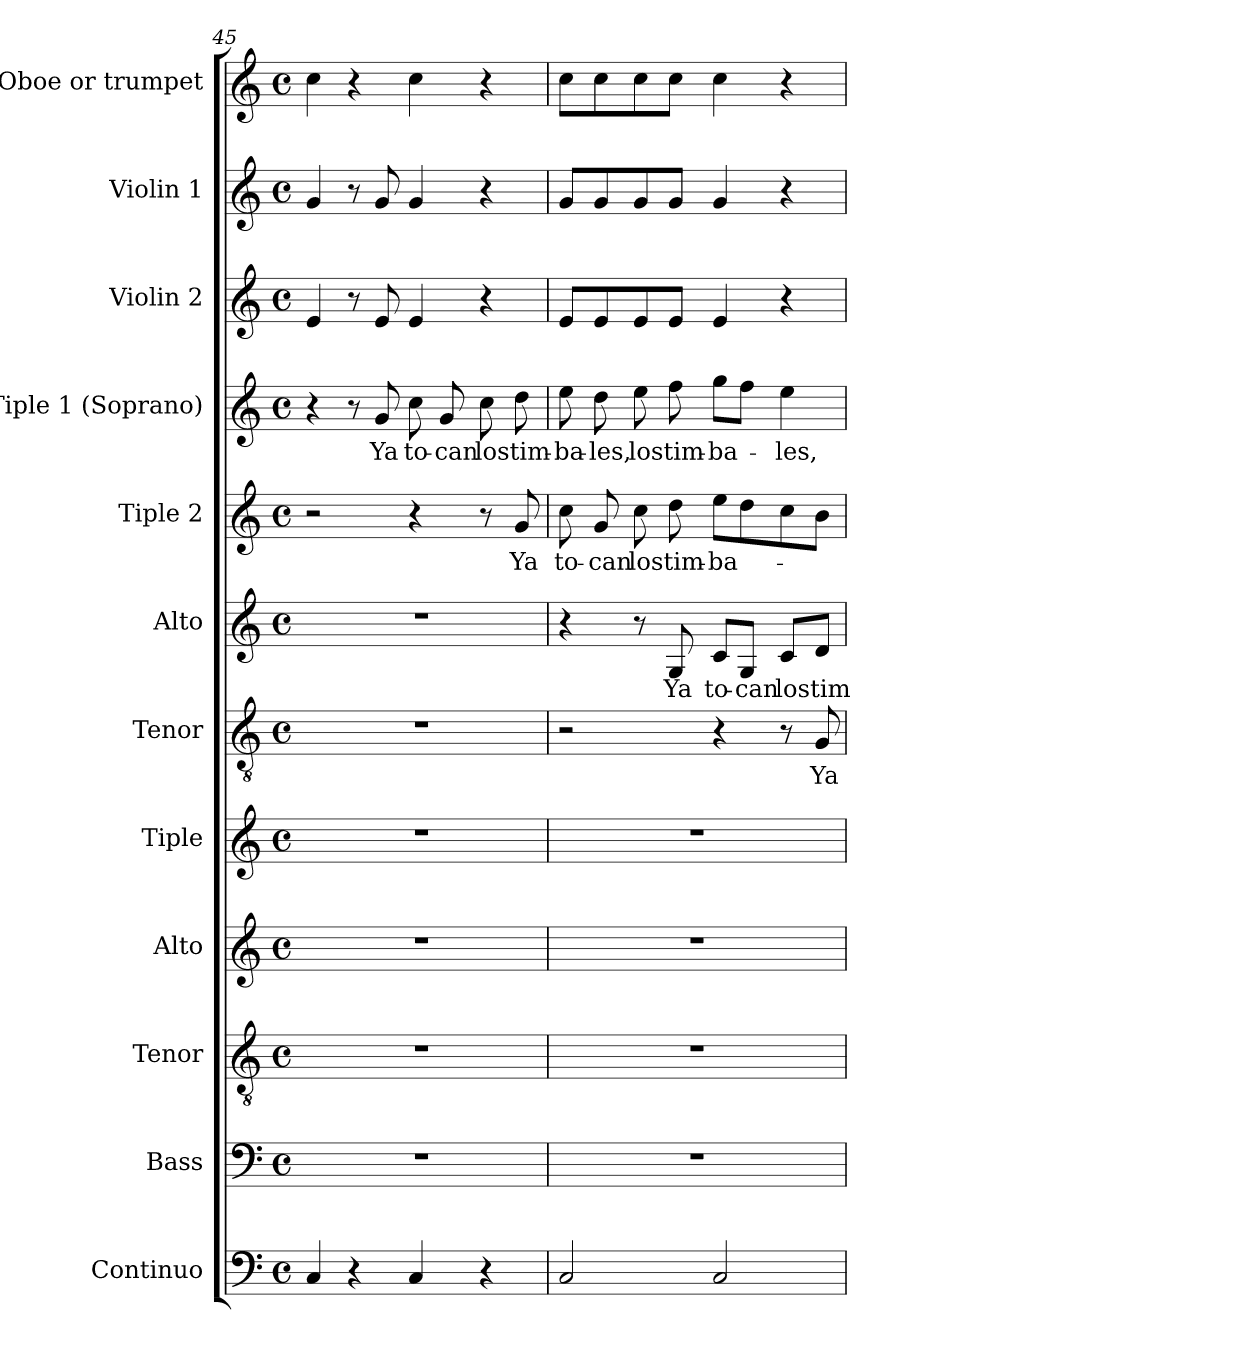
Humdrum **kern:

**kern	**kern	**kern	**kern	**kern	**kern	**text	**kern	**text	**kern	**text	**kern	**text	**kern	**kern	**kern
*part12	*part11	*part10	*part9	*part8	*part7	*part7	*part6	*part6	*part5	*part5	*part4	*part4	*part3	*part2	*part1
*staff12	*staff11	*staff10	*staff9	*staff8	*staff7	*staff7	*staff6	*staff6	*staff5	*staff5	*staff4	*staff4	*staff3	*staff2	*staff1
*I"Continuo	*I"Bass	*I"Tenor	*I"Alto	*I"Tiple	*I"Tenor	*	*I"Alto	*	*I"Tiple 2	*	*I"Tiple 1 (Soprano)	*	*I"Violin 2	*I"Violin 1	*I"Oboe or trumpet
*	*I'B.	*I'T.	*I'A.	*	*I'T.	*	*I'A.	*	*	*	*I'S1.	*	*I'Vln. 2	*I'Vln. 1	*I'Ob.
!!LO:PB:g=z
*clefF4	*clefF4	*clefGv2	*clefG2	*clefG2	*clefGv2	*	*clefG2	*	*clefG2	*	*clefG2	*	*clefG2	*clefG2	*clefG2
*	*	*ITrd7c12	*	*	*ITrd7c12	*	*	*	*	*	*	*	*	*	*
*k[]	*k[]	*k[]	*k[]	*k[]	*k[]	*	*k[]	*	*k[]	*	*k[]	*	*k[]	*k[]	*k[]
*C:	*C:	*C:	*C:	*C:	*C:	*	*C:	*	*C:	*	*C:	*	*C:	*C:	*C:
*M4/4	*M4/4	*M4/4	*M4/4	*M4/4	*M4/4	*	*M4/4	*	*M4/4	*	*M4/4	*	*M4/4	*M4/4	*M4/4
*met(c)	*met(c)	*met(c)	*met(c)	*met(c)	*met(c)	*	*met(c)	*	*met(c)	*	*met(c)	*	*met(c)	*met(c)	*met(c)
=45	=45	=45	=45	=45	=45	=45	=45	=45	=45	=45	=45	=45	=45	=45	=45
4Ci/	1r	1r	1r	1r	1r	.	1r	.	2r	.	4r	.	4ei/	4gi/	4cci\
4r	.	.	.	.	.	.	.	.	.	.	8r	.	8r	8r	4r
!	!	!	!	!	!	!	!	!	!	!	!	!LO:LY:b:color=#000000	!	!	!
.	.	.	.	.	.	.	.	.	.	.	8gi/	Ya	8ei/	8gi/	.
!	!	!	!	!	!	!	!	!	!	!	!	!LO:LY:b:color=#000000	!	!	!
4Ci/	.	.	.	.	.	.	.	.	4r	.	8cci\	to-	4ei/	4gi/	4cci\
!	!	!	!	!	!	!	!	!	!	!	!	!LO:LY:b:color=#000000	!	!	!
.	.	.	.	.	.	.	.	.	.	.	8gi/	-can	.	.	.
!	!	!	!	!	!	!	!	!	!	!	!	!LO:LY:b:color=#000000	!	!	!
4r	.	.	.	.	.	.	.	.	8r	.	8cci\	los	4r	4r	4r
!	!	!	!	!	!	!	!	!	!	!LO:LY:b:color=#000000	!	!	!	!	!
!	!	!	!	!	!	!	!	!	!	!	!	!LO:LY:b:color=#000000	!	!	!
.	.	.	.	.	.	.	.	.	8gi/	Ya	8ddi\	tim-	.	.	.
=46	=46	=46	=46	=46	=46	=46	=46	=46	=46	=46	=46	=46	=46	=46	=46
!	!	!	!	!	!	!	!	!	!	!LO:LY:b:color=#000000	!	!	!	!	!
!	!	!	!	!	!	!	!	!	!	!	!	!LO:LY:b:color=#000000	!	!	!
2Ci/	1r	1r	1r	1r	2r	.	4r	.	8cci\	to-	8eei\	-ba-	8ei/L	8gi/L	8cci\L
!	!	!	!	!	!	!	!	!	!	!LO:LY:b:color=#000000	!	!	!	!	!
!	!	!	!	!	!	!	!	!	!	!	!	!LO:LY:b:color=#000000	!	!	!
.	.	.	.	.	.	.	.	.	8gi/	-can	8ddi\	-les,	8ei/	8gi/	8cci\
!	!	!	!	!	!	!	!	!	!	!LO:LY:b:color=#000000	!	!	!	!	!
!	!	!	!	!	!	!	!	!	!	!	!	!LO:LY:b:color=#000000	!	!	!
.	.	.	.	.	.	.	8r	.	8cci\	los	8eei\	los	8ei/	8gi/	8cci\
!	!	!	!	!	!	!	!	!LO:LY:b:color=#000000	!	!	!	!	!	!	!
!	!	!	!	!	!	!	!	!	!	!LO:LY:b:color=#000000	!	!	!	!	!
!	!	!	!	!	!	!	!	!	!	!	!	!LO:LY:b:color=#000000	!	!	!
.	.	.	.	.	.	.	8Gi/	Ya	8ddi\	tim-	8ffi\	tim-	8ei/J	8gi/J	8cci\J
!	!	!	!	!	!	!	!	!LO:LY:b:color=#000000	!	!	!	!	!	!	!
!	!	!	!	!	!	!	!	!	!	!LO:LY:b:color=#000000	!	!	!	!	!
!	!	!	!	!	!	!	!	!	!	!	!	!LO:LY:b:color=#000000	!	!	!
2Ci/	.	.	.	.	4r	.	8ci/L	to-	8eei\L	-ba-	8ggi\L	-ba-	4ei/	4gi/	4cci\
!	!	!	!	!	!	!	!	!LO:LY:b:color=#000000	!	!	!	!	!	!	!
.	.	.	.	.	.	.	8Gi/J	-can	8ddi\	.	8ffi\J	.	.	.	.
!	!	!	!	!	!	!	!	!LO:LY:b:color=#000000	!	!	!	!	!	!	!
!	!	!	!	!	!	!	!	!	!	!	!	!LO:LY:b:color=#000000	!	!	!
.	.	.	.	.	8r	.	8ci/L	los	8cci\	.	4eei\	-les,	4r	4r	4r
!	!	!	!	!	!	!LO:LY:b:color=#000000	!	!	!	!	!	!	!	!	!
!	!	!	!	!	!	!	!	!LO:LY:b:color=#000000	!	!	!	!	!	!	!
.	.	.	.	.	8GGi/	Ya	8di/J	tim-	8bi\J	.	.	.	.	.	.
=	=	=	=	=	=	=	=	=	=	=	=	=	=	=	=
*-	*-	*-	*-	*-	*-	*-	*-	*-	*-	*-	*-	*-	*-	*-	*-
